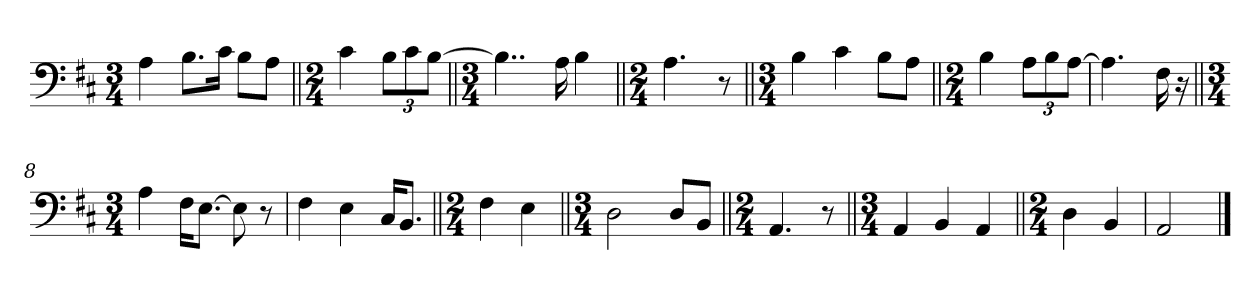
**kern
*part1
*staff1
*clefF4
*k[f#c#]
*M3/4
=1
4A\
8.B\L
16c#\Jk
8B\L
8A\J
=2||
*M2/4
4c#\
12B\L
12c#\
[12B\J
=3||
*M3/4
4..B\]
16A\
4B\
=4||
*M2/4
4.A\
8r
=5||
*M3/4
4B\
4c#\
8B\L
8A\J
=6||
*M2/4
4B\
12A\L
12B\
[12A\J
=7
4.A\]
16F#\
16r
=8||
*M3/4
4A\
16F#\KL
[8.E\J
8E\]
8r
=9
4F#\
4E\
16C#/KL
8.BB/J
=10||
*M2/4
4F#\
4E\
=11||
*M3/4
2D\
8D/L
8BB/J
=12||
*M2/4
4.AA/
8r
=13||
*M3/4
4AA/
4BB/
4AA/
=14||
*M2/4
4D\
4BB/
=15
2AA/
==
*-
